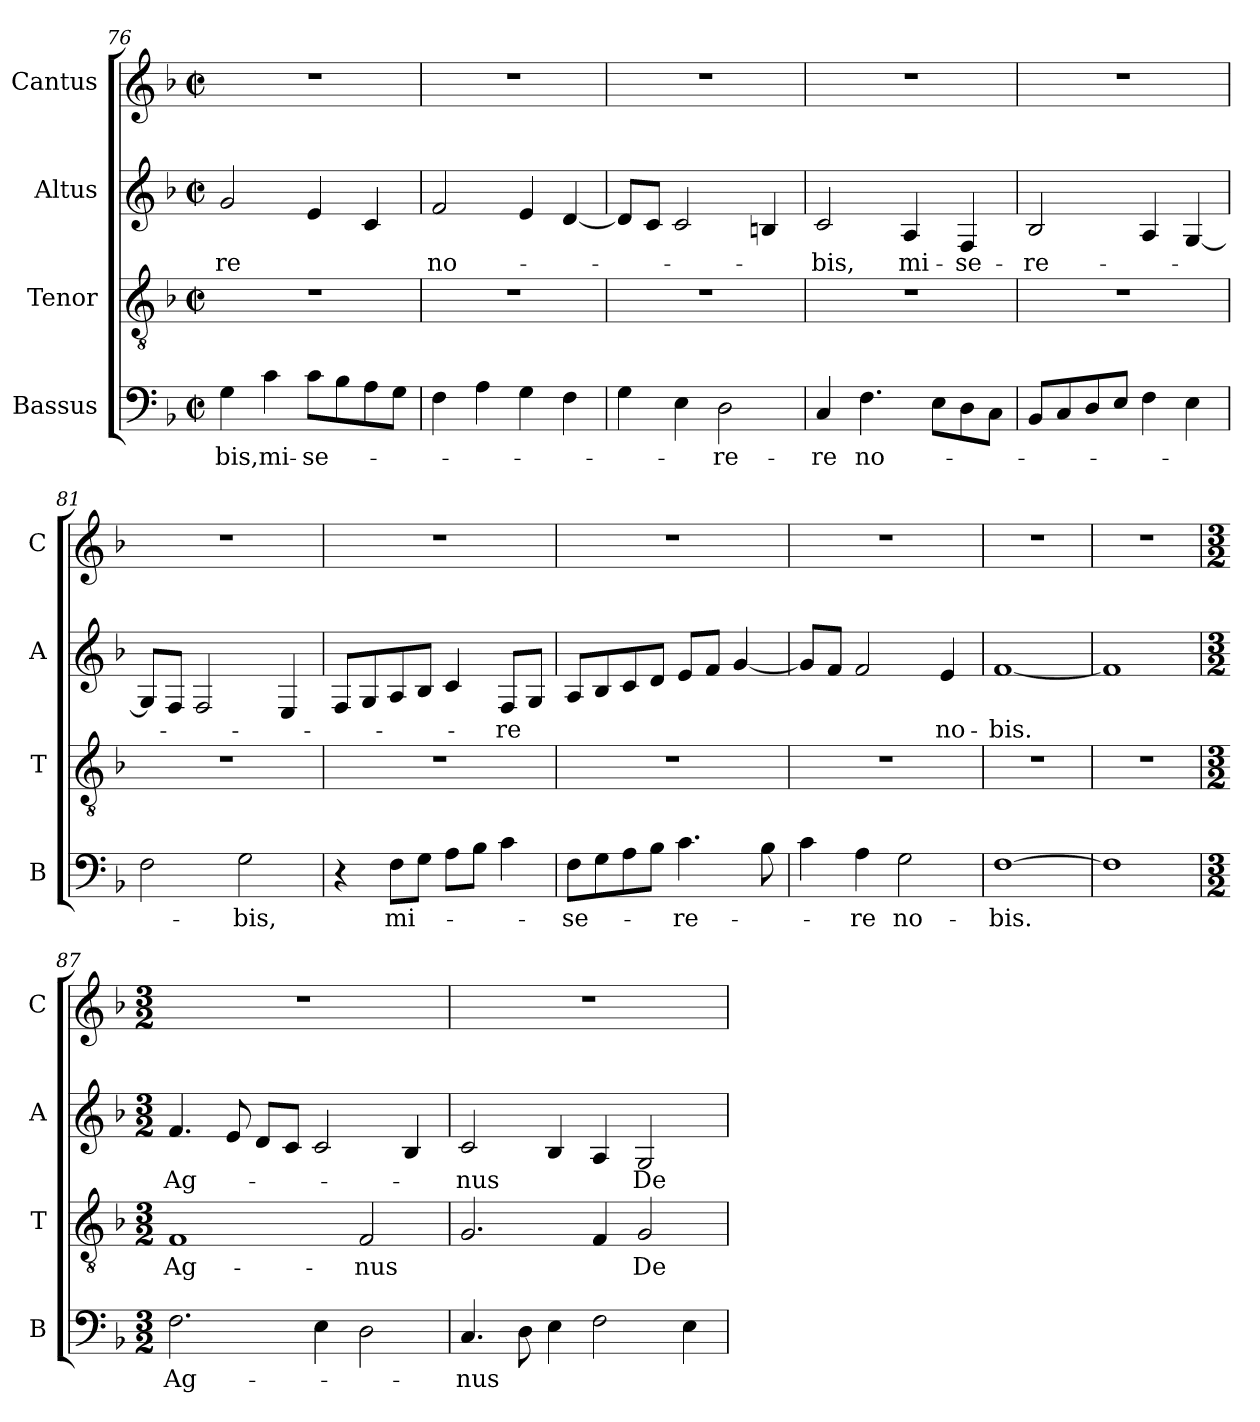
**kern	**text	**kern	**text	**kern	**text	**kern
*part4	*part4	*part3	*part3	*part2	*part2	*part1
*staff4	*staff4	*staff3	*staff3	*staff2	*staff2	*staff1
*I"Bassus	*	*I"Tenor	*	*I"Altus	*	*I"Cantus
*I'B	*	*I'T	*	*I'A	*	*I'C
*clefF4	*	*clefGv2	*	*clefG2	*	*clefG2
*k[b-]	*	*k[b-]	*	*k[b-]	*	*k[b-]
*F:	*	*F:	*	*F:	*	*F:
*M2/2	*	*M2/2	*	*M2/2	*	*M2/2
*met(c|)	*	*met(c|)	*	*met(c|)	*	*met(c|)
=76	=76	=76	=76	=76	=76	=76
!	!LO:LY:b	!	!	!	!	!
!	!	!	!	!	!LO:LY:b	!
4G\	-bis,	1r	.	2g/	-re	1r
!	!LO:LY:b	!	!	!	!	!
4c\	mi-	.	.	.	.	.
!	!LO:LY:b	!	!	!	!	!
8c\L	-se-	.	.	4e/	.	.
8B-\	.	.	.	.	.	.
8A\	.	.	.	4c/	.	.
8G\J	.	.	.	.	.	.
=77	=77	=77	=77	=77	=77	=77
!	!	!	!	!	!LO:LY:b	!
4F\	.	1r	.	2f/	no-	1r
4A\	.	.	.	.	.	.
4G\	.	.	.	4e/	.	.
4F\	.	.	.	[4d/	.	.
=78	=78	=78	=78	=78	=78	=78
4G\	.	1r	.	8d/L]	.	1r
.	.	.	.	8c/J	.	.
4E\	.	.	.	2c/	.	.
!	!LO:LY:b	!	!	!	!	!
2D\	-re-	.	.	.	.	.
.	.	.	.	4Bn/	.	.
=79	=79	=79	=79	=79	=79	=79
!	!LO:LY:b	!	!	!	!	!
!	!	!	!	!	!LO:LY:b	!
4C/	-re	1r	.	2c/	-bis,	1r
!	!LO:LY:b	!	!	!	!	!
4.F\	no-	.	.	.	.	.
!	!	!	!	!	!LO:LY:b	!
.	.	.	.	4A/	mi-	.
8E\L	.	.	.	.	.	.
!	!	!	!	!	!LO:LY:b	!
8D\	.	.	.	4F/	-se-	.
8C\J	.	.	.	.	.	.
!!LO:LB:g=z
=80	=80	=80	=80	=80	=80	=80
!	!	!	!	!	!LO:LY:b	!
8BB-/L	.	1r	.	2B-/	-re-	1r
8C/	.	.	.	.	.	.
8D/	.	.	.	.	.	.
8E/J	.	.	.	.	.	.
4F\	.	.	.	4A/	.	.
4E\	.	.	.	[4G/	.	.
=81	=81	=81	=81	=81	=81	=81
2F\	.	1r	.	8G/L]	.	1r
.	.	.	.	8F/J	.	.
.	.	.	.	2F/	.	.
!	!LO:LY:b	!	!	!	!	!
2G\	-bis,	.	.	.	.	.
.	.	.	.	4E/	.	.
=82	=82	=82	=82	=82	=82	=82
4r	.	1r	.	8F/L	.	1r
.	.	.	.	8G/	.	.
!	!LO:LY:b	!	!	!	!	!
8F\L	mi-	.	.	8A/	.	.
8G\J	.	.	.	8B-/J	.	.
8A\L	.	.	.	4c/	.	.
8B-\J	.	.	.	.	.	.
!	!	!	!	!	!LO:LY:b	!
4c\	.	.	.	8F/L	-re	.
.	.	.	.	8G/J	.	.
=83	=83	=83	=83	=83	=83	=83
!	!LO:LY:b	!	!	!	!	!
8F\L	-se-	1r	.	8A/L	.	1r
8G\	.	.	.	8B-/	.	.
8A\	.	.	.	8c/	.	.
8B-\J	.	.	.	8d/J	.	.
!	!LO:LY:b	!	!	!	!	!
4.c\	-re-	.	.	8e/L	.	.
.	.	.	.	8f/J	.	.
.	.	.	.	[4g/	.	.
8B-\	.	.	.	.	.	.
=84	=84	=84	=84	=84	=84	=84
4c\	.	1r	.	8g/L]	.	1r
.	.	.	.	8f/J	.	.
!	!LO:LY:b	!	!	!	!	!
4A\	-re	.	.	2f/	.	.
!	!LO:LY:b	!	!	!	!	!
2G\	no-	.	.	.	.	.
!	!	!	!	!	!LO:LY:b	!
.	.	.	.	4e/	no-	.
=85	=85	=85	=85	=85	=85	=85
!	!LO:LY:b	!	!	!	!	!
!	!	!	!	!	!LO:LY:b	!
[1F	-bis.	1r	.	[1f	-bis.	1r
=86	=86	=86	=86	=86	=86	=86
1F]	.	1r	.	1f]	.	1r
!!LO:LB:g=z
=87	=87	=87	=87	=87	=87	=87
*M3/2	*	*M3/2	*	*M3/2	*	*M3/2
!	!LO:LY:b	!	!	!	!	!
!	!	!	!LO:LY:b	!	!	!
!	!	!	!	!	!LO:LY:b	!
2.F\	Ag-	1F	Ag-	4.f/	Ag-	1.r
.	.	.	.	8e/	.	.
.	.	.	.	8d/L	.	.
.	.	.	.	8c/J	.	.
4E\	.	.	.	2c/	.	.
!	!	!	!LO:LY:b	!	!	!
2D\	.	2F/	-nus	.	.	.
.	.	.	.	4B-/	.	.
=88	=88	=88	=88	=88	=88	=88
!	!LO:LY:b	!	!	!	!	!
!	!	!	!	!	!LO:LY:b	!
4.C/	-nus	2.G/	.	2c/	-nus	1.r
8D\	.	.	.	.	.	.
4E\	.	.	.	4B-/	.	.
2F\	.	4F/	.	4A/	.	.
!	!	!	!LO:LY:b	!	!	!
!	!	!	!	!	!LO:LY:b	!
.	.	2G/	De-	2G/	De-	.
4E\	.	.	.	.	.	.
=	=	=	=	=	=	=
*-	*-	*-	*-	*-	*-	*-
